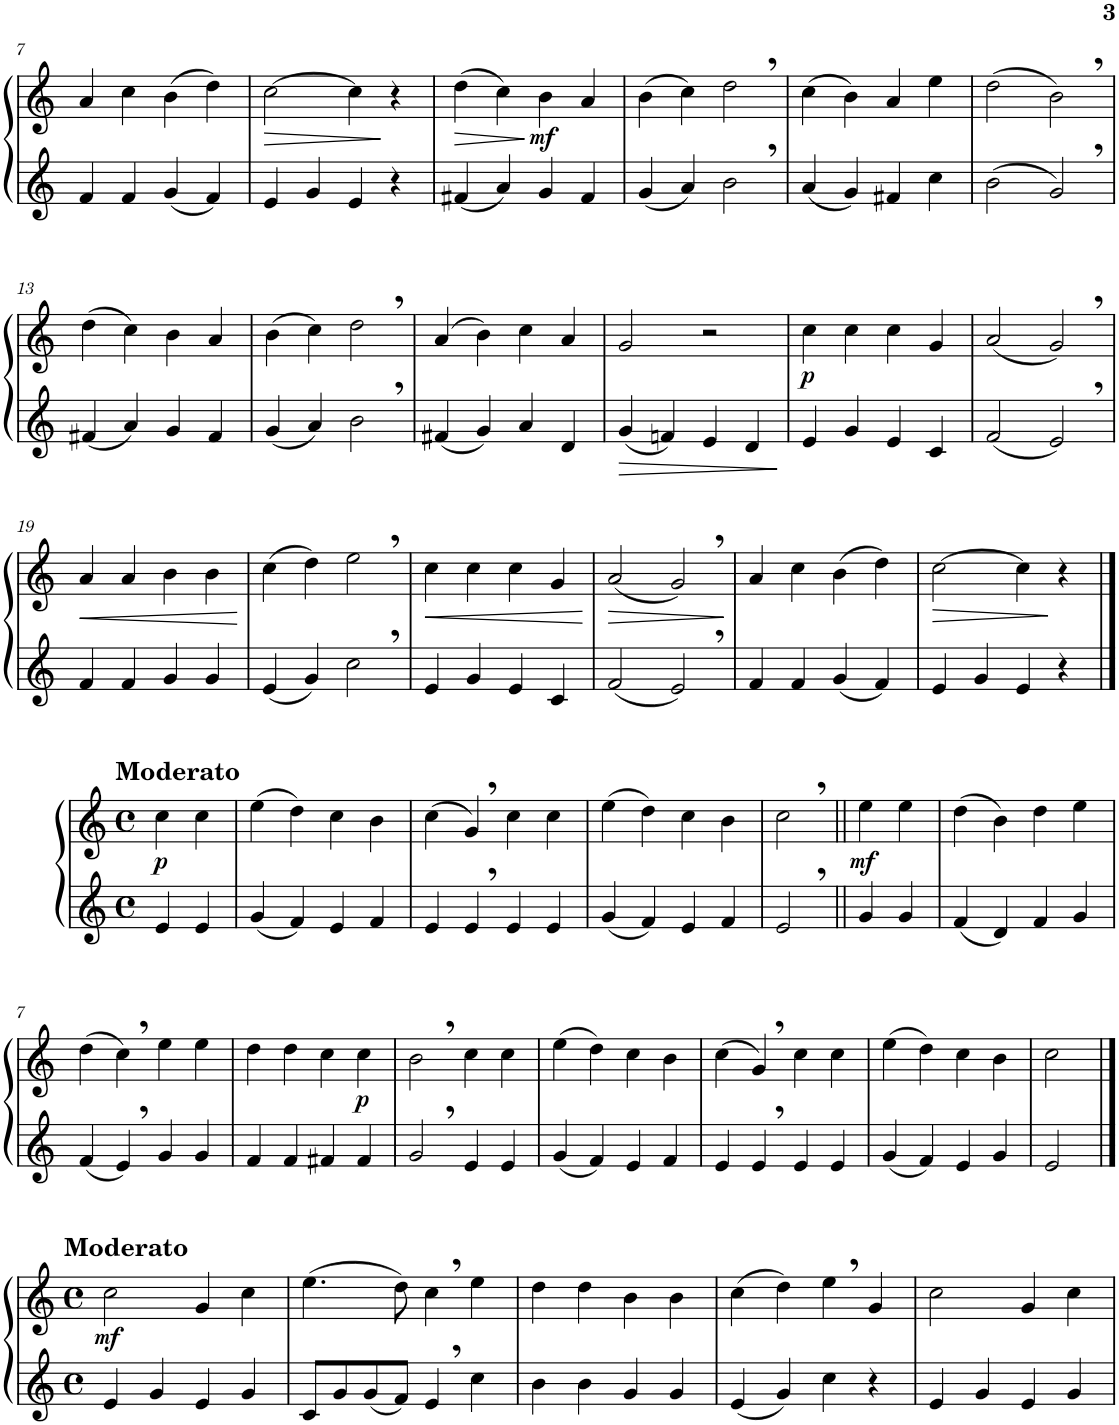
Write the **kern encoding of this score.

**kern	**dynam	**kern	**dynam
*part2	*part2	*part1	*part1
*staff2	*staff2	*staff1	*staff1
*I"Bb Trumpet	*	*I"Bb Trumpet	*
*I'Tpt	*	*I'Tpt	*
!!LO:PB:g=z
*clefG2	*	*clefG2	*
*Trd1c2	*	*Trd1c2	*
*k[]	*	*k[]	*
*M4/4	*	*M4/4	*
*met(c)	*	*met(c)	*
=7	=7	=7	=7
4f/	.	4a/	.
4f/	.	4cc\	.
(4g/	.	(4b\	.
4f/)	.	4dd\)	.
=8	=8	=8	=8
!	!	!	!LO:HP:b
4e/	.	[2cc\	>
4g/	.	.	.
4e/	.	4cc\]	.
4r	.	4r	]
=9	=9	=9	=9
!	!	!	!LO:HP:b
(4f#X/	.	(4dd\	>
4a/)	.	4cc\)	.
!	!	!	!LO:DY:n=1:b
4g/	.	4b\	] mf
4f#/	.	4a/	.
=10	=10	=10	=10
(4g/	.	(4b\	.
4a/)	.	4cc\)	.
2b,\	.	2dd,\	.
=11	=11	=11	=11
(4a/	.	(4cc\	.
4g/)	.	4b\)	.
4f#X/	.	4a/	.
4cc\	.	4ee\	.
=12	=12	=12	=12
(2b\	.	(2dd\	.
2g,/)	.	2b,\)	.
!!LO:LB:g=z
=13	=13	=13	=13
(4f#X/	.	(4dd\	.
4a/)	.	4cc\)	.
4g/	.	4b\	.
4f#/	.	4a/	.
=14	=14	=14	=14
(4g/	.	(4b\	.
4a/)	.	4cc\)	.
2b,\	.	2dd,\	.
=15	=15	=15	=15
(4f#X/	.	(4a/	.
4g/)	.	4b\)	.
4a/	.	4cc\	.
4d/	.	4a/	.
=16	=16	=16	=16
!	!LO:HP:b	!	!
(4g/	>	2g/	.
4fn/)	.	.	.
4e/	.	2r	.
4d/	.	.	.
.	]	.	.
=17	=17	=17	=17
!	!	!	!LO:DY:b
4e/	.	4cc\	p
4g/	.	4cc\	.
4e/	.	4cc\	.
4c/	.	4g/	.
=18	=18	=18	=18
(2f/	.	(2a/	.
2e,/)	.	2g,/)	.
!!LO:LB:g=z
=19	=19	=19	=19
!	!	!	!LO:HP:b
4f/	.	4a/	<
4f/	.	4a/	.
4g/	.	4b\	.
4g/	.	4b\	.
.	.	.	[
=20	=20	=20	=20
(4e/	.	(4cc\	.
4g/)	.	4dd\)	.
2cc,\	.	2ee,\	.
=21	=21	=21	=21
!	!	!	!LO:HP:b
4e/	.	4cc\	<
4g/	.	4cc\	.
4e/	.	4cc\	.
4c/	.	4g/	.
.	.	.	[
=22	=22	=22	=22
!	!	!	!LO:HP:b
(2f/	.	(2a/	>
2e,/)	.	2g,/)	.
.	.	.	]
=23	=23	=23	=23
4f/	.	4a/	.
4f/	.	4cc\	.
(4g/	.	(4b\	.
4f/)	.	4dd\)	.
=24	=24	=24	=24
!	!	!	!LO:HP:b
4e/	.	[2cc\	>
4g/	.	.	.
4e/	.	4cc\]	.
4r	.	4r	]
!!LO:LB:g=z
==1	==1	==1	==1
*M4/4	*	*M4/4	*
*met(c)	*	*met(c)	*
!	!	!LO:TX:a:B:t=Moderato	!
!	!	!	!LO:DY:b
4e/	.	4cc\	p
4e/	.	4cc\	.
=2	=2	=2	=2
(4g/	.	(4ee\	.
4f/)	.	4dd\)	.
4e/	.	4cc\	.
4f/	.	4b\	.
=3	=3	=3	=3
4e/	.	(4cc\	.
4e,/	.	4g,/)	.
4e/	.	4cc\	.
4e/	.	4cc\	.
=4	=4	=4	=4
(4g/	.	(4ee\	.
4f/)	.	4dd\)	.
4e/	.	4cc\	.
4f/	.	4b\	.
=5	=5	=5	=5
2e,/	.	2cc,\	.
!	!	!	!LO:DY:b
4g/	.	4ee\	mf
4g/	.	4ee\	.
=6	=6	=6	=6
(4f/	.	(4dd\	.
4d/)	.	4b\)	.
4f/	.	4dd\	.
4g/	.	4ee\	.
!!LO:LB:g=z
=7	=7	=7	=7
(4f/	.	(4dd\	.
4e,/)	.	4cc,\)	.
4g/	.	4ee\	.
4g/	.	4ee\	.
=8	=8	=8	=8
4f/	.	4dd\	.
4f/	.	4dd\	.
4f#X/	.	4cc\	.
!	!	!	!LO:DY:b
4f#/	.	4cc\	p
=9	=9	=9	=9
2g,/	.	2b,\	.
4e/	.	4cc\	.
4e/	.	4cc\	.
=10	=10	=10	=10
(4g/	.	(4ee\	.
4f/)	.	4dd\)	.
4e/	.	4cc\	.
4f/	.	4b\	.
=11	=11	=11	=11
4e/	.	(4cc\	.
4e,/	.	4g,/)	.
4e/	.	4cc\	.
4e/	.	4cc\	.
=12	=12	=12	=12
(4g/	.	(4ee\	.
4f/)	.	4dd\)	.
4e/	.	4cc\	.
4g/	.	4b\	.
=13	=13	=13	=13
2e/	.	2cc\	.
!!LO:LB:g=z
==1	==1	==1	==1
*M4/4	*	*M4/4	*
*met(c)	*	*met(c)	*
!	!	!LO:TX:a:B:t=Moderato	!
!	!	!	!LO:DY:b
4e/	.	2cc\	mf
4g/	.	.	.
4e/	.	4g/	.
4g/	.	4cc\	.
=2	=2	=2	=2
8c/L	.	(4.ee\	.
8g/	.	.	.
(8g/	.	.	.
8f/J)	.	8dd\)	.
4e,/	.	4cc,\	.
4cc\	.	4ee\	.
=3	=3	=3	=3
4b\	.	4dd\	.
4b\	.	4dd\	.
4g/	.	4b\	.
4g/	.	4b\	.
=4	=4	=4	=4
(4e/	.	(4cc\	.
4g/)	.	4dd\)	.
4cc\	.	4ee,\	.
4r	.	4g/	.
=5	=5	=5	=5
4e/	.	2cc\	.
4g/	.	.	.
4e/	.	4g/	.
4g/	.	4cc\	.
=	=	=	=
*-	*-	*-	*-
